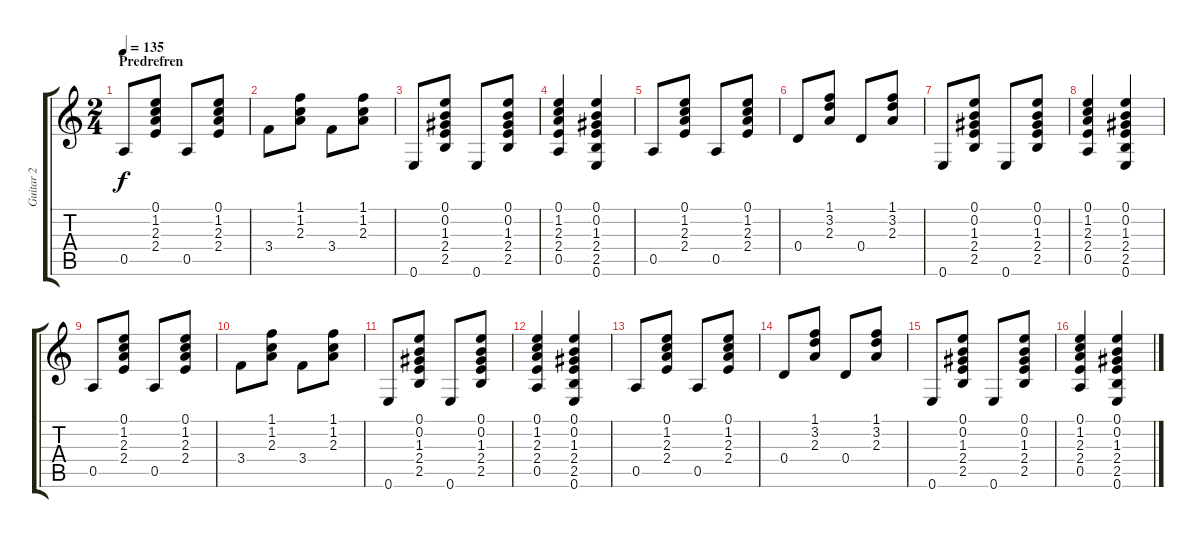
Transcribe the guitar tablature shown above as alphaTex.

\track ("Guitar 2" "Guitar 2") {instrument acousticguitarsteel}
\staff {score tabs}
\tuning (E4 B3 G3 D3 A2 E2) {hide}
\ts (2 4)
\section ("" "Predrefren")
\tempo 135
\clef g2
\ks c
0.5.8{dy f} (0.1 1.2 2.3 2.4).8 0.5.8 (0.1 1.2 2.3 2.4).8 |
3.4.8 (1.1 1.2 2.3).8 3.4.8 (1.1 1.2 2.3).8 |
0.6.8 (0.1 0.2 1.3 2.4 2.5).8 0.6.8 (0.1 0.2 1.3 2.4 2.5).8 |
(0.1 1.2 2.3 2.4 0.5).4 (0.1 0.2 1.3 2.4 2.5 0.6).4 |
0.5.8 (0.1 1.2 2.3 2.4).8 0.5.8 (0.1 1.2 2.3 2.4).8 |
0.4.8 (1.1 3.2 2.3).8 0.4.8 (1.1 3.2 2.3).8 |
0.6.8 (0.1 0.2 1.3 2.4 2.5).8 0.6.8 (0.1 0.2 1.3 2.4 2.5).8 |
(0.1 1.2 2.3 2.4 0.5).4 (0.1 0.2 1.3 2.4 2.5 0.6).4 |
0.5.8 (0.1 1.2 2.3 2.4).8 0.5.8 (0.1 1.2 2.3 2.4).8 |
3.4.8 (1.1 1.2 2.3).8 3.4.8 (1.1 1.2 2.3).8 |
0.6.8 (0.1 0.2 1.3 2.4 2.5).8 0.6.8 (0.1 0.2 1.3 2.4 2.5).8 |
(0.1 1.2 2.3 2.4 0.5).4 (0.1 0.2 1.3 2.4 2.5 0.6).4 |
0.5.8 (0.1 1.2 2.3 2.4).8 0.5.8 (0.1 1.2 2.3 2.4).8 |
0.4.8 (1.1 3.2 2.3).8 0.4.8 (1.1 3.2 2.3).8 |
0.6.8 (0.1 0.2 1.3 2.4 2.5).8 0.6.8 (0.1 0.2 1.3 2.4 2.5).8 |
(0.1 1.2 2.3 2.4 0.5).4 (0.1 0.2 1.3 2.4 2.5 0.6).4
